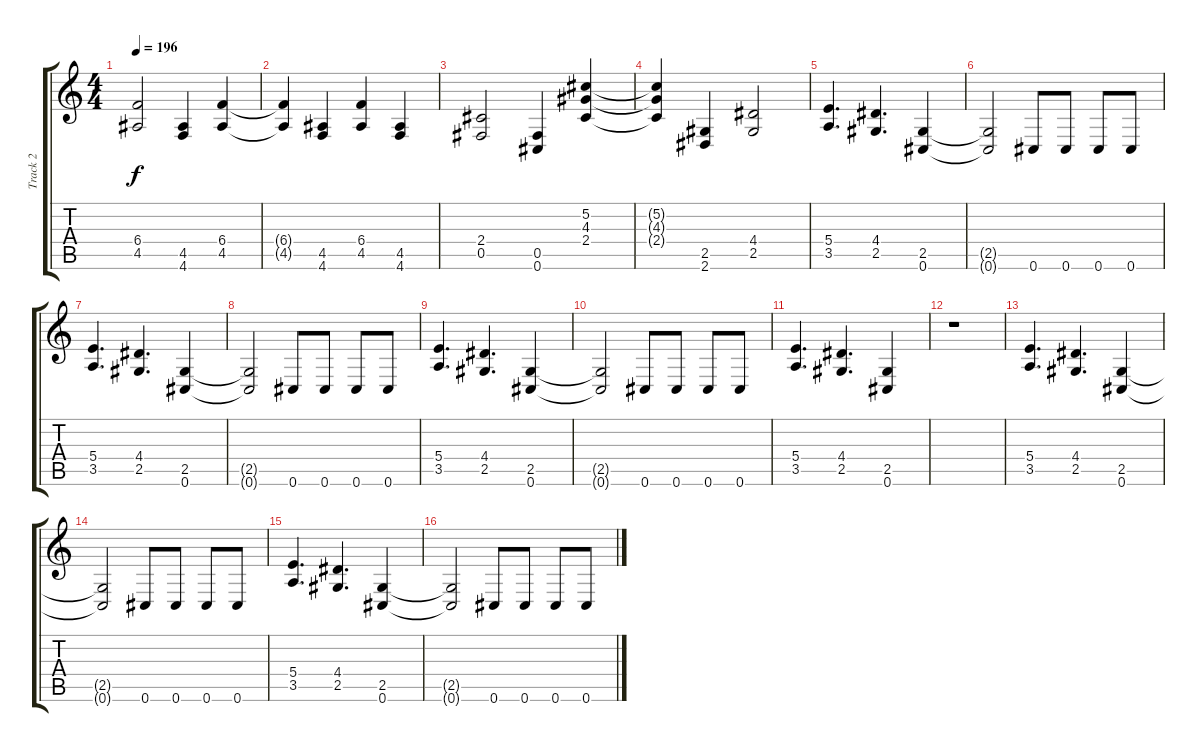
\track ("Track 2" "Track 2") {instrument distortionguitar}
\staff {score tabs}
\tuning (Db4 Ab3 E3 B2 Gb2 Db2) {hide}
\ts (4 4)
\tempo 196
\clef g2
\ks c
(6.4 4.5).2{dy f} (4.5 4.6).4 (6.4 4.5).4 |
(6.4{t} 4.5{t}).4 (4.5 4.6).4 (6.4 4.5).4 (4.5 4.6).4 |
(2.4 0.5).2 (0.5 0.6).4 (5.2 4.3 2.4).4 |
(5.2{t} 4.3{t} 2.4{t}).4 (2.5 2.6).4 (4.4 2.5).2 |
(5.4 3.5).4{d} (4.4 2.5).4{d} (2.5 0.6).4 |
(2.5{t} 0.6{t}).2 0.6.8 0.6.8 0.6.8 0.6.8 |
(5.4 3.5).4{d} (4.4 2.5).4{d} (2.5 0.6).4 |
(2.5{t} 0.6{t}).2 0.6.8 0.6.8 0.6.8 0.6.8 |
(5.4 3.5).4{d} (4.4 2.5).4{d} (2.5 0.6).4 |
(2.5{t} 0.6{t}).2 0.6.8 0.6.8 0.6.8 0.6.8 |
(5.4 3.5).4{d} (4.4 2.5).4{d} (2.5 0.6).4 |
r.1 |
(5.4 3.5).4{d} (4.4 2.5).4{d} (2.5 0.6).4 |
(2.5{t} 0.6{t}).2 0.6.8 0.6.8 0.6.8 0.6.8 |
(5.4 3.5).4{d} (4.4 2.5).4{d} (2.5 0.6).4 |
(2.5{t} 0.6{t}).2 0.6.8 0.6.8 0.6.8 0.6.8
